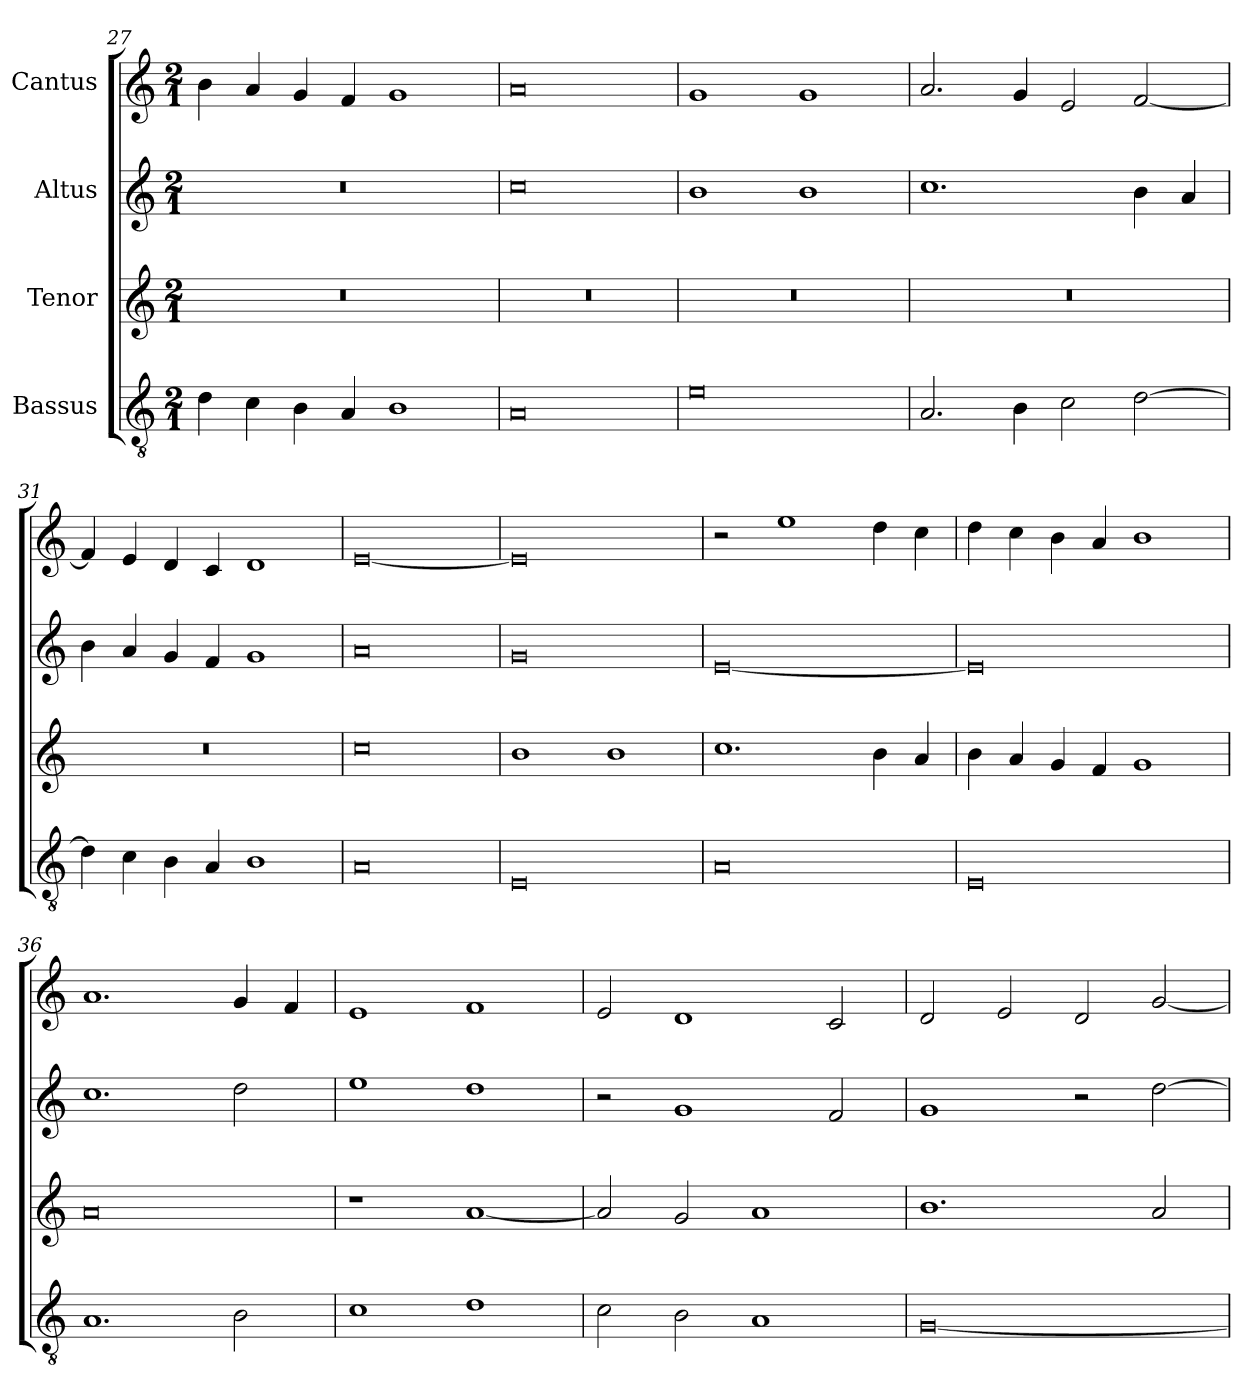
**kern	**kern	**kern	**kern
*part4	*part3	*part2	*part1
*staff4	*staff3	*staff2	*staff1
*I"Bassus	*I"Tenor	*I"Altus	*I"Cantus
!!LO:LB:g=z
*clefGv2	*clefG2	*clefG2	*clefG2
*ITrd7c12	*	*	*
*k[]	*k[]	*k[]	*k[]
*C:	*C:	*C:	*C:
*M2/1	*M2/1	*M2/1	*M2/1
=27	=27	=27	=27
!	!LO:N:vis=1	!LO:N:vis=1	!
4Di\	0r	0r	4bi\
4Ci\	.	.	4ai/
4BBi\	.	.	4gi/
4AAi/	.	.	4fi/
1BBi	.	.	1gi
=28	=28	=28	=28
!	!LO:N:vis=1	!	!
0AAi	0r	0cci	0ai
=29	=29	=29	=29
!	!LO:N:vis=1	!	!
0Ei	0r	1bi	1gi
.	.	1bi	1gi
=30	=30	=30	=30
!	!LO:N:vis=1	!	!
2.AAi/	0r	1.cci	2.ai/
4BBi\	.	.	4gi/
2Ci\	.	.	2ei/
[>2Di\	.	4bi\	[<2fi/
.	.	4ai/	.
=31	=31	=31	=31
!	!LO:N:vis=1	!	!
4Di\]	0r	4bi\	4fi/]
4Ci\	.	4ai/	4ei/
4BBi\	.	4gi/	4di/
4AAi/	.	4fi/	4ci/
1BBi	.	1gi	1di
=32	=32	=32	=32
0AAi	0cci	0ai	[<0ei
=33	=33	=33	=33
0EEi	1bi	0gi	0ei]
.	1bi	.	.
!!LO:PB:g=z
=34	=34	=34	=34
0AAi	1.cci	[<0ei	2r
.	.	.	1eei
.	4bi\	.	4ddi\
.	4ai/	.	4cci\
=35	=35	=35	=35
0EEi	4bi\	0ei]	4ddi\
.	4ai/	.	4cci\
.	4gi/	.	4bi\
.	4fi/	.	4ai/
.	1gi	.	1bi
=36	=36	=36	=36
1.AAi	0ai	1.cci	1.ai
2BBi\	.	2ddi\	4gi/
.	.	.	4fi/
=37	=37	=37	=37
1Ci	1r	1eei	1ei
1Di	[<1ai	1ddi	1fi
=38	=38	=38	=38
2Ci\	2ai/]	2r	2ei/
2BBi\	2gi/	1gi	1di
1AAi	1ai	.	.
.	.	2fi/	2ci/
=39	=39	=39	=39
[<0GGi	1.bi	1gi	2di/
.	.	.	2ei/
.	.	2r	2di/
.	2ai/	[>2ddi\	[<2gi/
=	=	=	=
*-	*-	*-	*-
